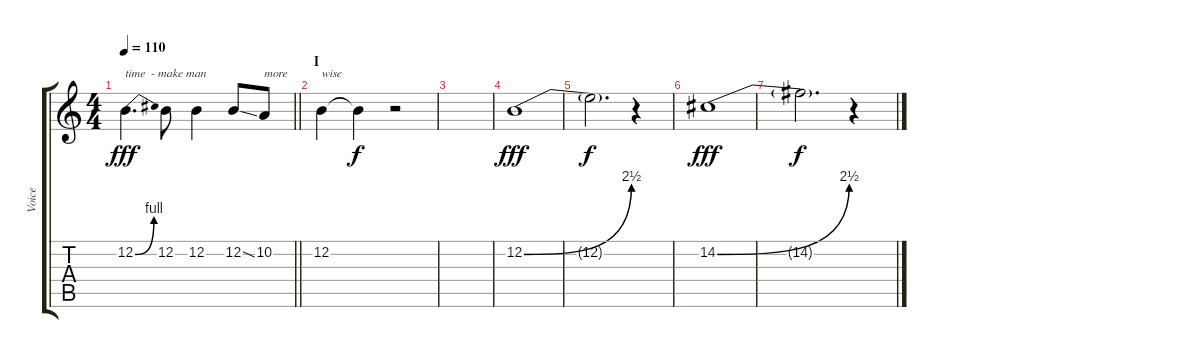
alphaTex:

\track ("Voice" "Voice") {instrument oboe}
\staff {score tabs}
\tuning (E4 B3 G3 D3 A2 E2) {hide}
\ts (4 4)
\tempo 110
\clef g2
\barLineRight lightlight
\ks c
12.2{be (bend 0 0 60 4)}.4{d txt "time  - make man" dy fff} 12.2.8 12.2.4 12.2{ss}.8 10.2.8{txt "more"} |
\section ("" "I")
12.2.4{txt "wise"} 12.2{t}.4{dy f} r.2 |
|
12.2{be (bend 0 0 60 10)}.1{dy fff} |
12.2{t}.2{d dy f} r.4 |
14.2{be (bend 0 0 60 10)}.1{dy fff} |
14.2{t}.2{d dy f} r.4
